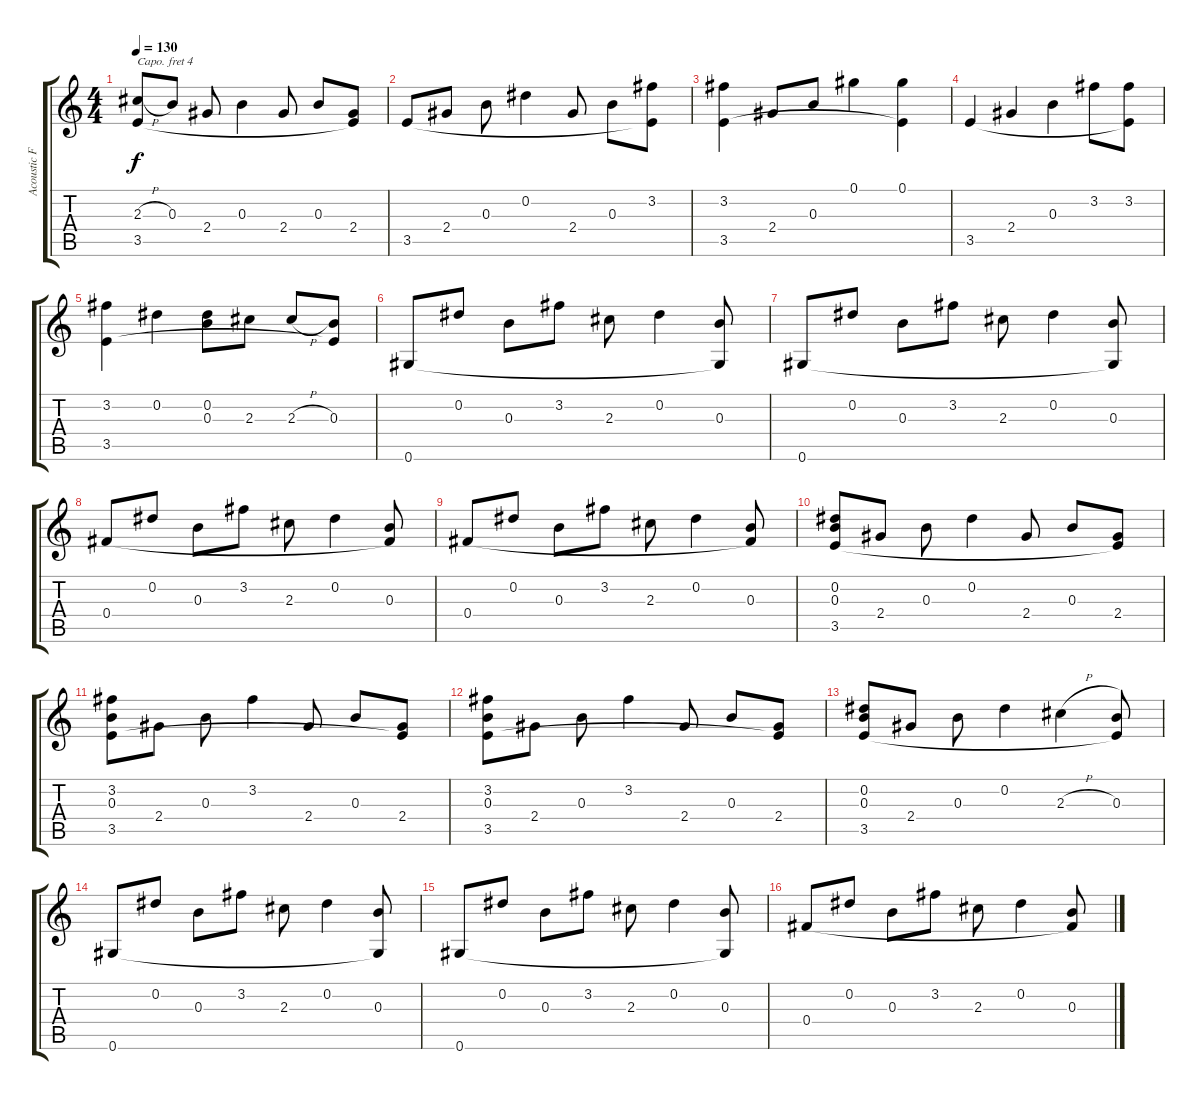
\track ("Acoustic Fingerstyle Guitar Arrangement" "Acoustic F") {instrument acousticguitarnylon}
\staff {score tabs}
\capo 4
\tuning (E4 B3 G3 D3 A2 E2) {hide}
\ts (4 4)
\tempo 130
\clef g2
\ks c
(2.3{h} 3.5).8{dy f} 0.3.8 2.4.8 0.3.4 2.4.8 0.3.8 (2.4 3.5{t}).8 |
3.5.8 2.4.8 0.3.8 0.2.4 2.4.8 0.3.8 (3.2 3.5{t}).8 |
(3.2 3.5).4 2.4.8 0.3.8 0.1.4 (0.1 3.5{t}).4 |
3.5.4 2.4.4 0.3.4 3.2.8 (3.2 3.5{t}).8 |
(3.2 3.5).4 0.2.4 (0.2 0.3).8 2.3.8 2.3{h}.8 (0.3 3.5{t}).8 |
0.6.8 0.2.8 0.3.8 3.2.8 2.3.8 0.2.4 (0.3 0.6{t}).8 |
0.6.8 0.2.8 0.3.8 3.2.8 2.3.8 0.2.4 (0.3 0.6{t}).8 |
0.4.8 0.2.8 0.3.8 3.2.8 2.3.8 0.2.4 (0.3 0.4{t}).8 |
0.4.8 0.2.8 0.3.8 3.2.8 2.3.8 0.2.4 (0.3 0.4{t}).8 |
(0.2 0.3 3.5).8 2.4.8 0.3.8 0.2.4 2.4.8 0.3.8 (2.4 3.5{t}).8 |
(3.2 0.3 3.5).8 2.4.8 0.3.8 3.2.4 2.4.8 0.3.8 (2.4 3.5{t}).8 |
(3.2 0.3 3.5).8 2.4.8 0.3.8 3.2.4 2.4.8 0.3.8 (2.4 3.5{t}).8 |
(0.2 0.3 3.5).8 2.4.8 0.3.8 0.2.4 2.3{h}.4 (0.3 3.5{t}).8 |
0.6.8 0.2.8 0.3.8 3.2.8 2.3.8 0.2.4 (0.3 0.6{t}).8 |
0.6.8 0.2.8 0.3.8 3.2.8 2.3.8 0.2.4 (0.3 0.6{t}).8 |
0.4.8 0.2.8 0.3.8 3.2.8 2.3.8 0.2.4 (0.3 0.4{t}).8
